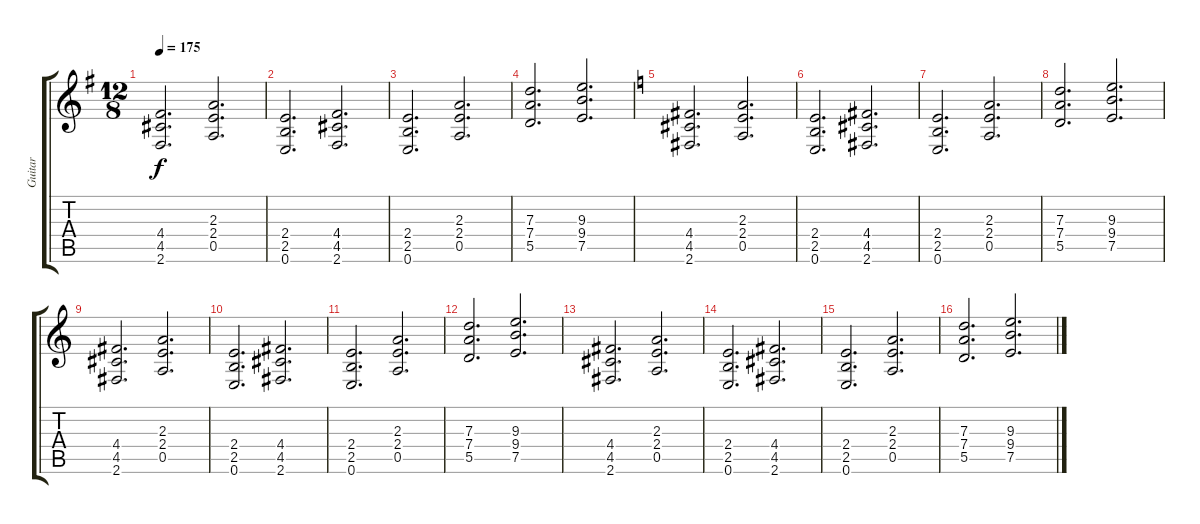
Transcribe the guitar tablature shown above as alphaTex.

\track ("Guitar" "Guitar") {instrument overdrivenguitar}
\staff {score tabs}
\tuning (E4 B3 G3 D3 A2 E2) {hide}
\ts (12 8)
\tempo 175
\clef g2
\ks g
(4.4 4.5 2.6).2{d dy f} (2.3 2.4 0.5).2{d} |
(2.4 2.5 0.6).2{d} (4.4 4.5 2.6).2{d} |
(2.4 2.5 0.6).2{d} (2.3 2.4 0.5).2{d} |
(7.3 7.4 5.5).2{d} (9.3 9.4 7.5).2{d} |
\ks c
(4.4 4.5 2.6).2{d} (2.3 2.4 0.5).2{d} |
(2.4 2.5 0.6).2{d} (4.4 4.5 2.6).2{d} |
(2.4 2.5 0.6).2{d} (2.3 2.4 0.5).2{d} |
(7.3 7.4 5.5).2{d} (9.3 9.4 7.5).2{d} |
(4.4 4.5 2.6).2{d} (2.3 2.4 0.5).2{d} |
(2.4 2.5 0.6).2{d} (4.4 4.5 2.6).2{d} |
(2.4 2.5 0.6).2{d} (2.3 2.4 0.5).2{d} |
(7.3 7.4 5.5).2{d} (9.3 9.4 7.5).2{d} |
(4.4 4.5 2.6).2{d} (2.3 2.4 0.5).2{d} |
(2.4 2.5 0.6).2{d} (4.4 4.5 2.6).2{d} |
(2.4 2.5 0.6).2{d} (2.3 2.4 0.5).2{d} |
(7.3 7.4 5.5).2{d} (9.3 9.4 7.5).2{d}
